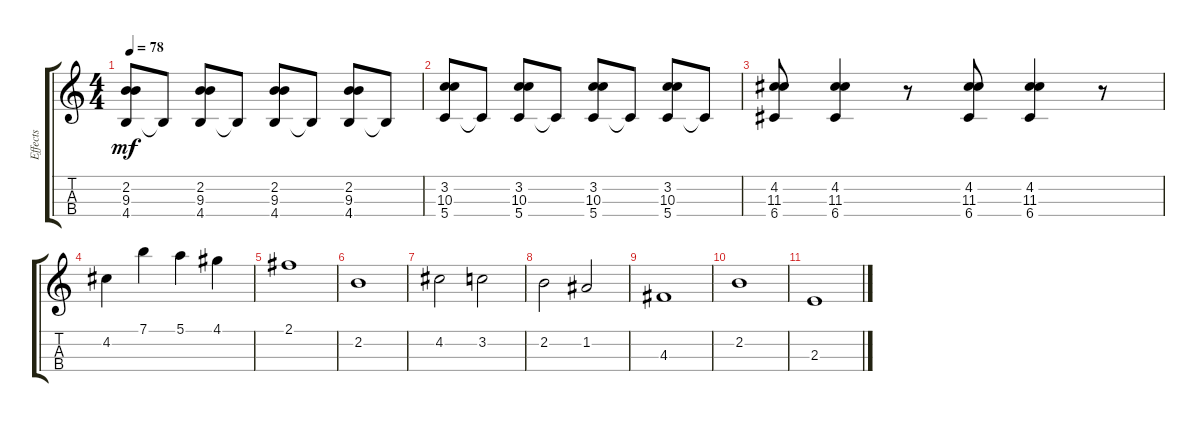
\track ("Effects" "Effects") {instrument sopranosax}
\staff {score tabs}
\tuning (E5 A4 D4 G3) {hide}
\ts (4 4)
\tempo 78
\clef g2
\ks c
(2.2 9.3 4.4).8{dy mf} 4.4{t}.8 (2.2 9.3 4.4).8 4.4{t}.8 (2.2 9.3 4.4).8 4.4{t}.8 (2.2 9.3 4.4).8 4.4{t}.8 |
(3.2 10.3 5.4).8 5.4{t}.8 (3.2 10.3 5.4).8 5.4{t}.8 (3.2 10.3 5.4).8 5.4{t}.8 (3.2 10.3 5.4).8 5.4{t}.8 |
(4.2 11.3 6.4).8 (4.2 11.3 6.4).4 r.8 (4.2 11.3 6.4).8 (4.2 11.3 6.4).4 r.8 |
4.2.4 7.1.4 5.1.4 4.1.4 |
2.1.1 |
2.2.1 |
4.2.2 3.2.2 |
2.2.2 1.2.2 |
4.3.1 |
2.2.1 |
2.3.1
